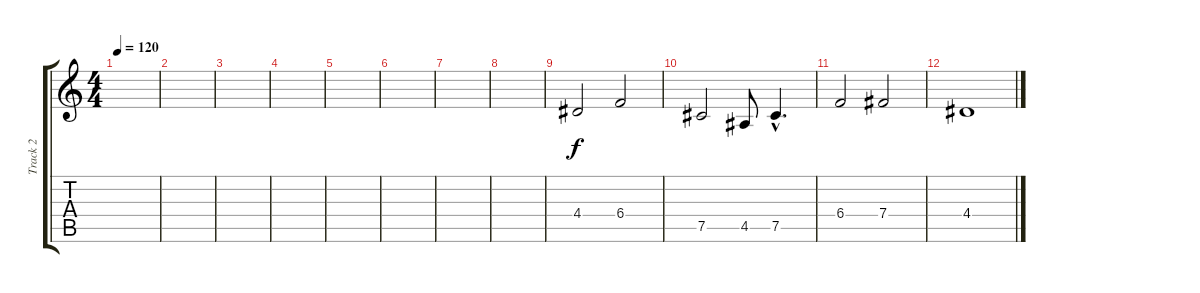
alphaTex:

\track ("Track 2" "Track 2") {instrument acousticguitarnylon}
\staff {score tabs}
\tuning (Db4 Ab3 E3 B2 Gb2 Db2) {hide}
\ts (4 4)
\tempo 120
\clef g2
\ks c
|
|
|
|
|
|
|
|
4.4.2 6.4.2 |
7.5.2 4.5.8 7.5{hac}.4{d} |
6.4.2 7.4.2 |
4.4.1
